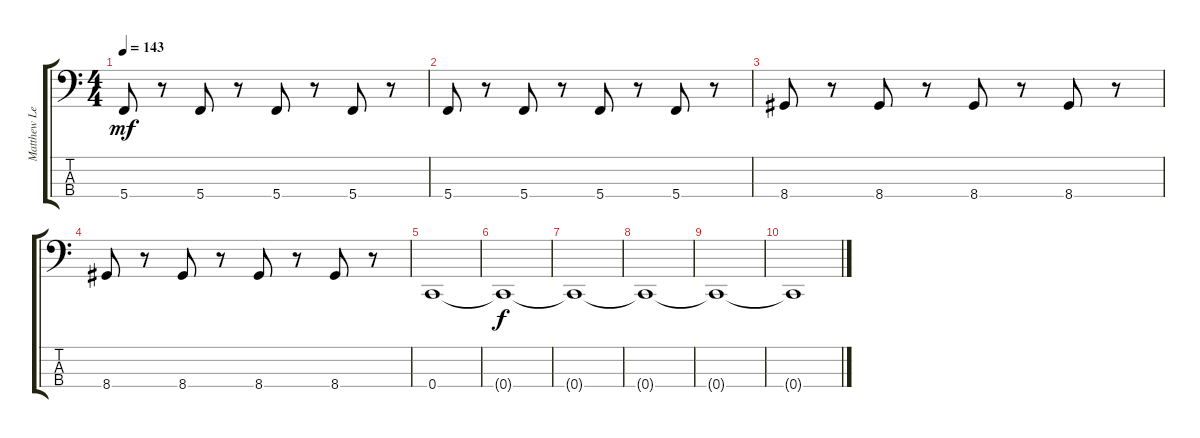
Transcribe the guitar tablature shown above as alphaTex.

\track ("Matthew Leone" "Matthew Le") {instrument electricbassfinger}
\staff {score tabs}
\tuning (F2 C2 G1 C1) {hide}
\ts (4 4)
\tempo 143
\clef f4
\ks c
5.4.8{dy mf} r.8 5.4.8 r.8 5.4.8 r.8 5.4.8 r.8 |
5.4.8 r.8 5.4.8 r.8 5.4.8 r.8 5.4.8 r.8 |
8.4.8 r.8 8.4.8 r.8 8.4.8 r.8 8.4.8 r.8 |
8.4.8 r.8 8.4.8 r.8 8.4.8 r.8 8.4.8 r.8 |
0.4.1 |
0.4{t}.1{dy f} |
0.4{t}.1 |
0.4{t}.1 |
0.4{t}.1 |
0.4{t}.1
